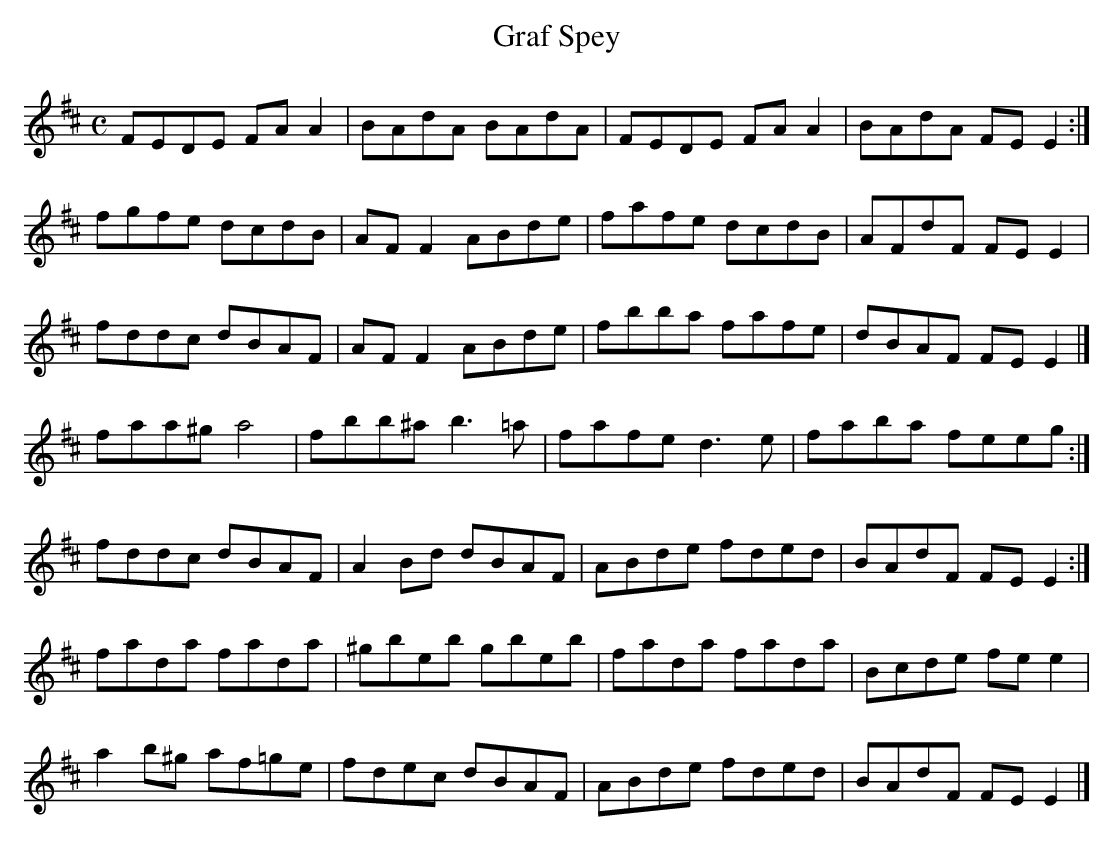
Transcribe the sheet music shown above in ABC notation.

X:1
T:Graf Spey
M:C
L:1/8
K:D Major
FEDE FAA2|BAdA BAdA|FEDE FAA2|BAdA FEE2:|!
fgfe dcdB|AFF2 ABde|fafe dcdB|AFdF FEE2|!
fddc dBAF|AFF2 ABde|fbba fafe|dBAF FEE2|]!
faa^g a4|fbb^a b3=a|fafe d3e|faba feeg:|!
fddc dBAF|A2Bd dBAF|ABde fded|BAdF FEE2:|!
fada fada|^gbeb gbeb|fada fada|Bcde fee2|!
a2b^g af=ge|fdec dBAF|ABde fded|BAdF FEE2|]!
